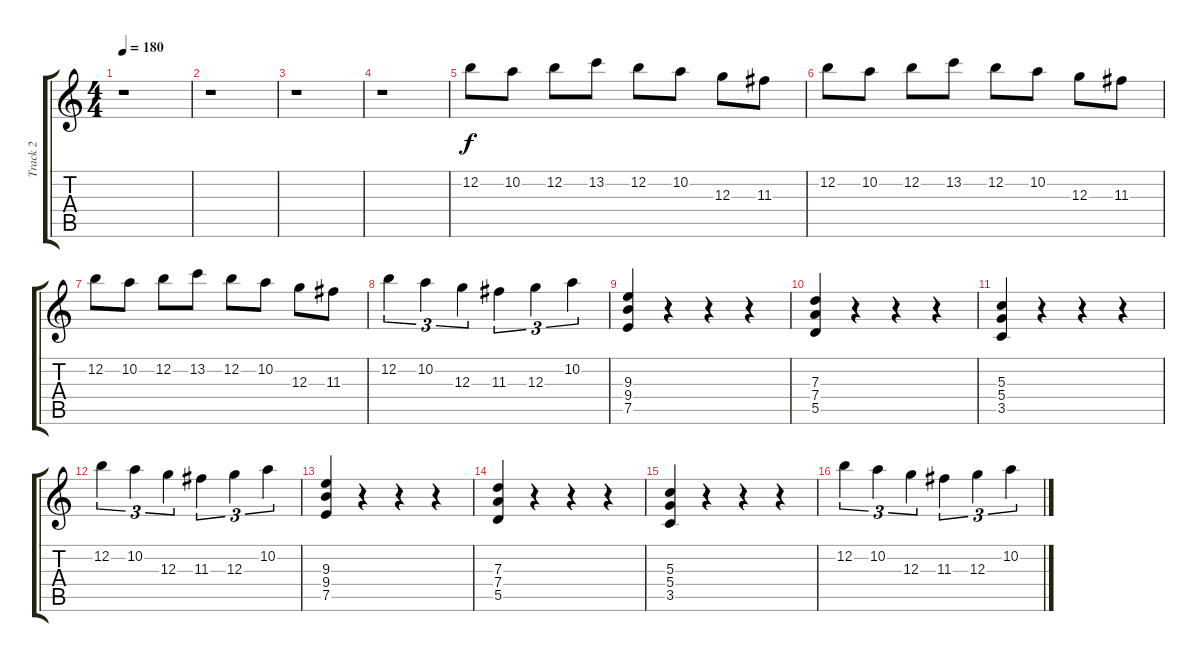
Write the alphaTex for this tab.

\track ("Track 2" "Track 2") {instrument distortionguitar}
\staff {score tabs}
\tuning (E4 B3 G3 D3 A2 E2) {hide}
\ts (4 4)
\tempo 180
\clef g2
\ks c
r.1{dy f instrument distortionguitar} |
r.1 |
r.1 |
r.1 |
12.2.8 10.2.8 12.2.8 13.2.8 12.2.8 10.2.8 12.3.8 11.3.8 |
12.2.8 10.2.8 12.2.8 13.2.8 12.2.8 10.2.8 12.3.8 11.3.8 |
12.2.8 10.2.8 12.2.8 13.2.8 12.2.8 10.2.8 12.3.8 11.3.8 |
12.2.4{tu (3 2)} 10.2.4{tu (3 2)} 12.3.4{tu (3 2)} 11.3.4{tu (3 2)} 12.3.4{tu (3 2)} 10.2.4{tu (3 2)} |
(9.3 9.4 7.5).4 r.4 r.4 r.4 |
(7.3 7.4 5.5).4 r.4 r.4 r.4 |
(5.3 5.4 3.5).4 r.4 r.4 r.4 |
12.2.4{tu (3 2)} 10.2.4{tu (3 2)} 12.3.4{tu (3 2)} 11.3.4{tu (3 2)} 12.3.4{tu (3 2)} 10.2.4{tu (3 2)} |
(9.3 9.4 7.5).4 r.4 r.4 r.4 |
(7.3 7.4 5.5).4 r.4 r.4 r.4 |
(5.3 5.4 3.5).4 r.4 r.4 r.4 |
12.2.4{tu (3 2)} 10.2.4{tu (3 2)} 12.3.4{tu (3 2)} 11.3.4{tu (3 2)} 12.3.4{tu (3 2)} 10.2.4{tu (3 2)}
